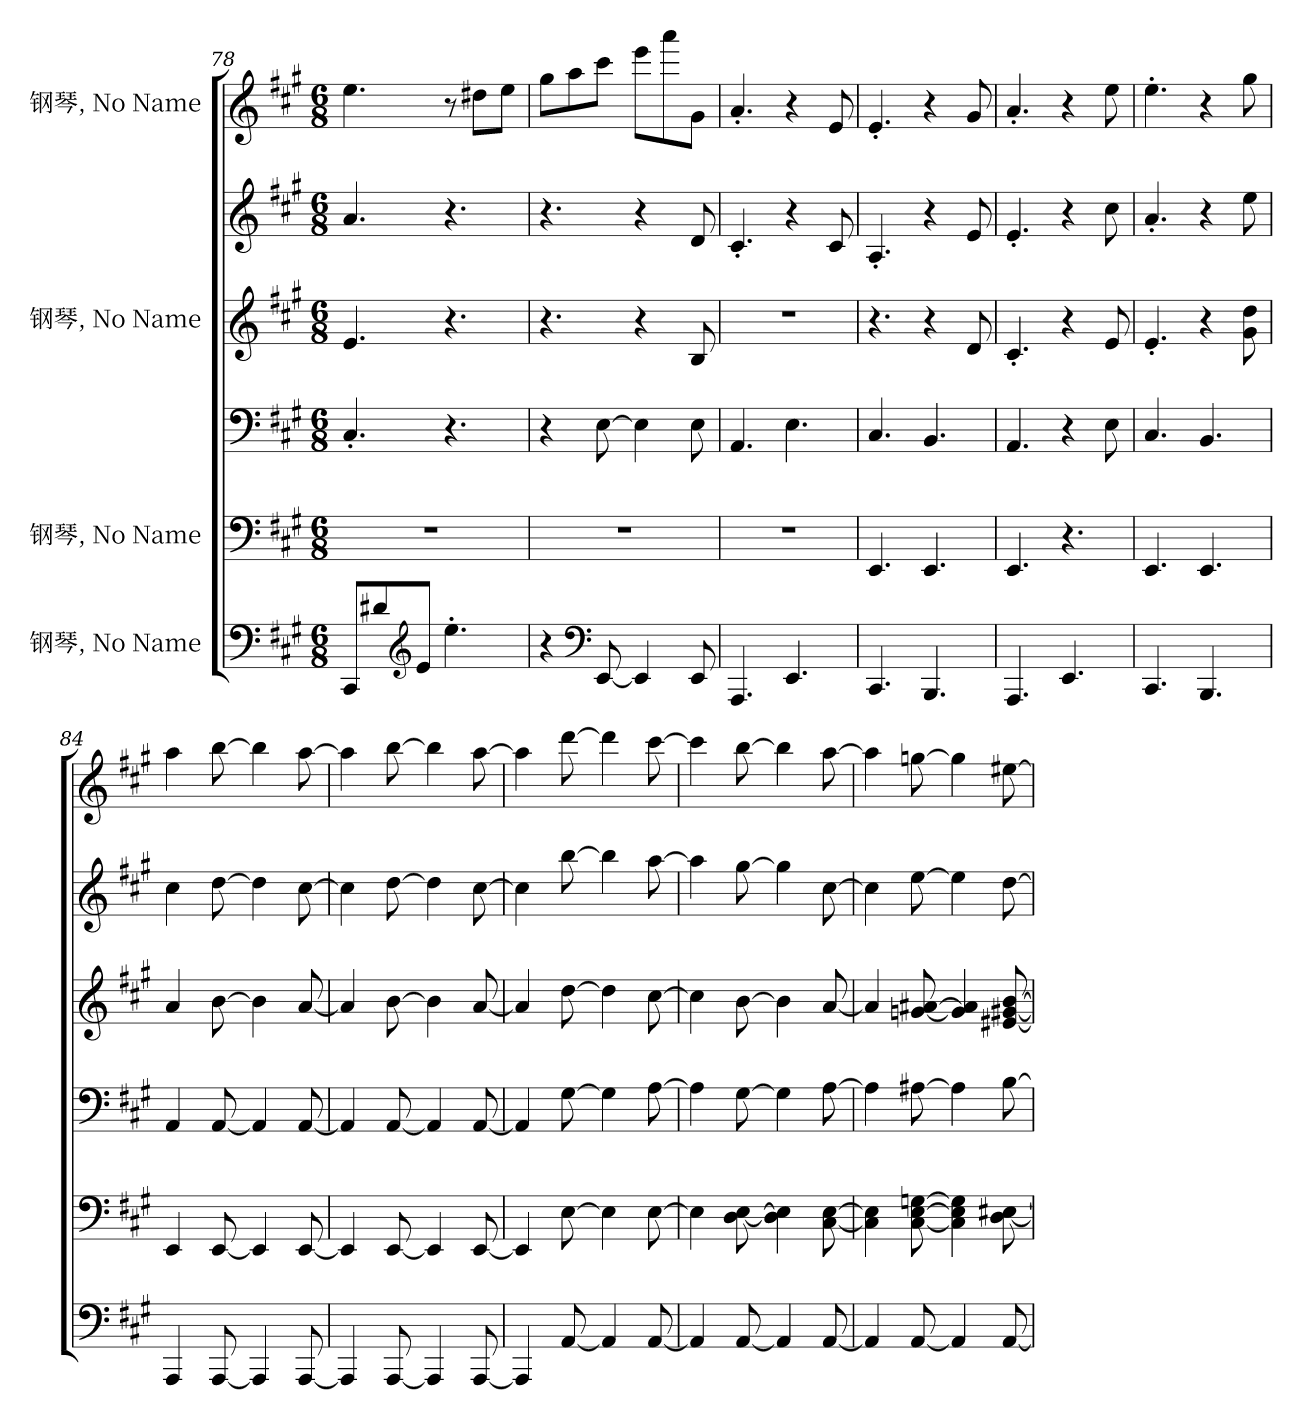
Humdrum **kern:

**kern	**kern	**kern	**kern	**kern	**kern
*part4	*part3	*part3	*part2	*part2	*part1
*staff6	*staff5	*staff4	*staff3	*staff2	*staff1
*I"钢琴, No Name	*I"钢琴, No Name	*	*I"钢琴, No Name	*	*I"钢琴, No Name
!!LO:PB:g=z
*clefF4	*clefF4	*clefF4	*clefG2	*clefG2	*clefG2
*k[f#c#g#]	*k[f#c#g#]	*k[f#c#g#]	*k[f#c#g#]	*k[f#c#g#]	*k[f#c#g#]
*M6/8	*M6/8	*M6/8	*M6/8	*M6/8	*M6/8
*MM98	*MM98	*MM98	*MM98	*MM98	*MM98
=78	=78	=78	=78	=78	=78
8CC#/L	2.r	4.C#'/	4.e/	4.a/	4.ee\
8d#X/	.	.	.	.	.
*clefG2	*	*	*	*	*
8e/J	.	.	.	.	.
4.ee'\	.	4.r	4.r	4.r	8r
.	.	.	.	.	8dd#X\L
.	.	.	.	.	8ee\J
=79	=79	=79	=79	=79	=79
4r	2.r	4r	4.r	4.r	8gg#\L
.	.	.	.	.	8aa\
*clefF4	*	*	*	*	*
[8EE/	.	[8E\	.	.	8ccc#\J
4EE/]	.	4E\]	4r	4r	8eee\L
.	.	.	.	.	8aaa\
8EE/	.	8E\	8B/	8d/	8g#\J
=80	=80	=80	=80	=80	=80
*	*	*	*	*	*MM94
4.AAA/	2.r	4.AA/	2.r	4.c#'/	4.a'/
*	*	*	*	*	*MM96
4.EE/	.	4.E\	.	4r	4r
.	.	.	.	8c#/	8e/
=81	=81	=81	=81	=81	=81
4.CC#/	4.EE/	4.C#/	4.r	4.A'/	4.e'/
4.BBB/	4.EE/	4.BB/	4r	4r	4r
.	.	.	8d/	8e/	8g#/
=82	=82	=82	=82	=82	=82
4.AAA/	4.EE/	4.AA/	4.c#'/	4.e'/	4.a'/
*	*	*	*	*	*MM96
4.EE/	4.r	4r	4r	4r	4r
.	.	8E\	8e/	8cc#\	8ee\
=83	=83	=83	=83	=83	=83
4.CC#/	4.EE/	4.C#/	4.e'/	4.a'/	4.ee'\
4.BBB/	4.EE/	4.BB/	4r	4r	4r
.	.	.	8g#\ 8dd\	8ee\	8gg#\
!!LO:LB:g=z
=84	=84	=84	=84	=84	=84
*	*	*	*	*	*MM92
4AAA/	4EE/	4AA/	4a/	4cc#\	4aa\
[8AAA/	[8EE/	[8AA/	[8b\	[8dd\	[8bb\
4AAA/]	4EE/]	4AA/]	4b\]	4dd\]	4bb\]
[8AAA/	[8EE/	[8AA/	[8a/	[8cc#\	[8aa\
=85	=85	=85	=85	=85	=85
4AAA/]	4EE/]	4AA/]	4a/]	4cc#\]	4aa\]
*	*	*	*	*	*MM92
[8AAA/	[8EE/	[8AA/	[8b\	[8dd\	[8bb\
4AAA/]	4EE/]	4AA/]	4b\]	4dd\]	4bb\]
[8AAA/	[8EE/	[8AA/	[8a/	[8cc#\	[8aa\
=86	=86	=86	=86	=86	=86
4AAA/]	4EE/]	4AA/]	4a/]	4cc#\]	4aa\]
*	*	*	*	*	*MM92
[8AA/	[8E\	[8G#\	[8dd\	[8bb\	[8ddd\
4AA/]	4E\]	4G#\]	4dd\]	4bb\]	4ddd\]
[8AA/	[8E\	[8A\	[8cc#\	[8aa\	[8ccc#\
=87	=87	=87	=87	=87	=87
4AA/]	4E\]	4A\]	4cc#\]	4aa\]	4ccc#\]
[8AA/	[8D\ [8E\	[8G#\	[8b\	[8gg#\	[8bb\
4AA/]	4D\] 4E\]	4G#\]	4b\]	4gg#\]	4bb\]
[8AA/	[8C#\ [8E\	[8A\	[8a/	[8cc#\	[8aa\
=88	=88	=88	=88	=88	=88
4AA/]	4C#\] 4E\]	4A\]	4a/]	4cc#\]	4aa\]
[8AA/	[8C#\ [8E\ [8Gn\	[8A#X\	[8gn/ [8a#X/	[8ee\	[8ggn\
4AA/]	4C#\] 4E\] 4G\]	4A#\]	4g/] 4a#/]	4ee\]	4gg\]
[8AA/	[8D\ [8E#X\	[8B\	[8e#X/ [8g#X/ [8b/	[8dd\	[8ee#X\
=	=	=	=	=	=
*-	*-	*-	*-	*-	*-
